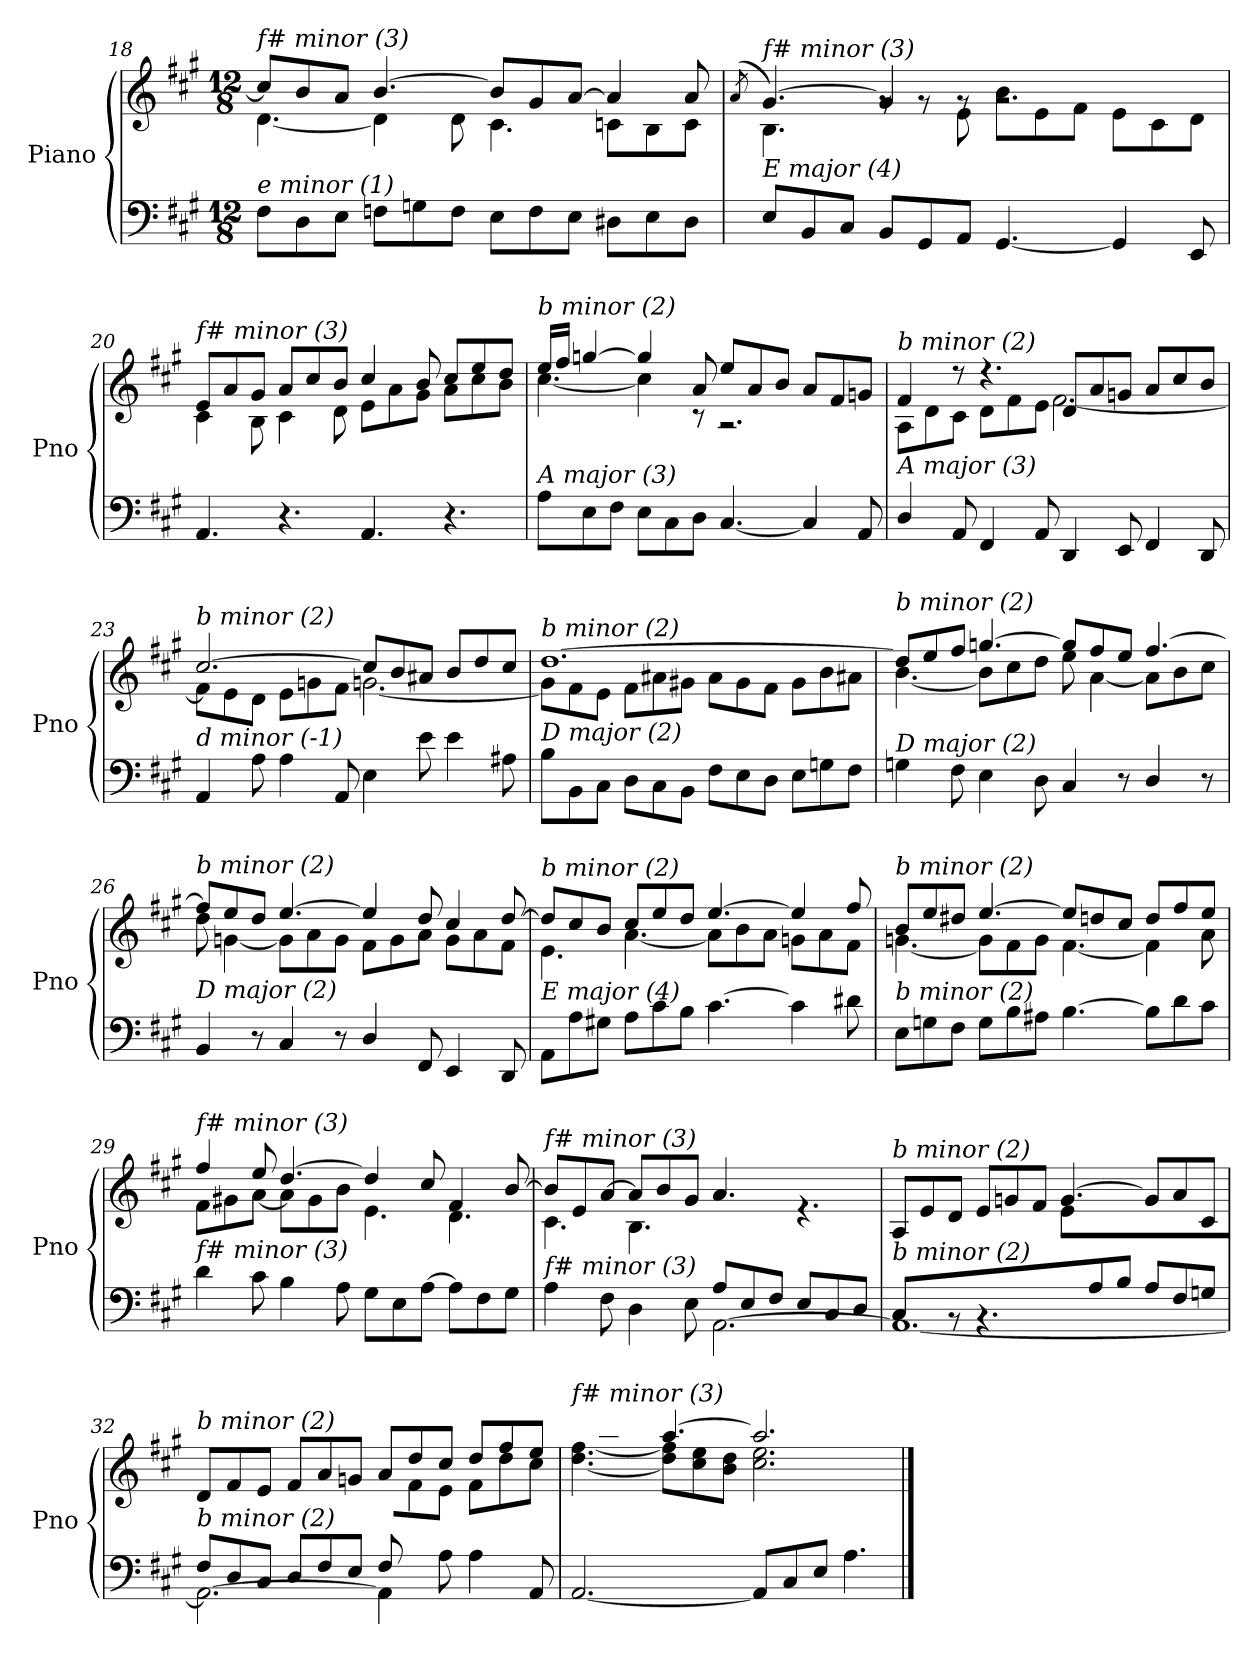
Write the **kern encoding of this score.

**kern	**kern
*part1	*part1
*staff2	*staff1
*I"Piano	*
*I'Pno	*
*clefF4	*clefG2
*k[f#c#g#]	*k[f#c#g#]
*M12/8	*M12/8
=18	=18
*	*^
!	!LO:TX:i:t=f# minor (3)	!
!LO:TX:i:t=e minor (1)	!	!
8F#\L	8cc#/L]	[4.d\
8D\	8b/	.
8E\J	8a/J	.
8Fn\L	[4.b/	4d\]
8Gn\	.	.
8F\J	.	8d\
8E\L	8b/L]	4.c#\
8F\	8g#/	.
8E\J	[8a/J	.
8D#X\L	4a/]	8cn\L
8E\	.	8B\
8D#\J	8a/	8c\J
*	*v	*v
!!LO:LB:g=z
=19	=19
.	(>8qa/
*^	*^
*	*	*	*^
!	!	!LO:TX:i:t=f# minor (3)	!	!
!LO:TX:i:t=E major (4)	!	!	!	!
2ryy	8E/L	[4.g#/)	4.B\	8a!yy
.	8BB/	.	.	2g#!yy
.	8C#/J	.	.	.
.	8BB/L	4g#/]	8rg	.
8ryy	8GG#/	.	8rg	.
2..ryy	8AA/J	8rg	8e\	2..ryy
.	[4.GG#/	2.rg	8b\L	.
.	.	.	8e\	.
.	.	.	8f#\J	.
.	4GG#/]	.	8e\L	.
.	.	.	8c#\	.
.	8EE/	.	8d\J	.
*	*	*	*v	*v
=20	=20	=20	=20
!	!	!LO:TX:i:t=f# minor (3)	!
!LO:TX:i:t=E major (4)	!	!	!
*v	*v	*	*
4.AA/	8e/L	4c#\
.	8a/	.
.	8g#/J	8B\
4.r	8a/L	4c#\
.	8cc#/	.
.	8b/J	8d\
4.AA/	4cc#/	8e\L
.	.	8a\
.	8b/	8g#\J
4.r	8cc#/L	8a\L
.	8ee/	8cc#\
.	8dd/J	8b\J
=21	=21	=21
!	!LO:TX:i:t=b minor (2)	!
!LO:TX:i:t=A major (3)	!	!
8A\L	16ee/LL	[4.cc#\
.	16ff#/JJ	.
8E\	[4ggn/	.
8F#\J	.	.
8E\L	4gg/]	4cc#\]
8C#\	.	.
8D\J	8a/	8r
[4.C#/	8ee/L	2.r
.	8a/	.
.	8b/J	.
4C#/]	8a/L	.
.	8f#/	.
8AA/	8gn/J	.
!!LO:LB:g=z	!!
=22	=22	=22
!	!LO:TX:i:t=b minor (2)	!
!LO:TX:i:t=A major (3)	!	!
4D/	4f#/	8A\L
.	.	8d\
8AA/	8r	8c#\J
4FF#/	4.r	8d\L
.	.	8f#\
8AA/	.	8e\J
4DD/	8d/L	[2.f#\
.	8a/	.
8EE/	8gn/J	.
4FF#/	8a/L	.
.	8cc#/	.
8DD/	8b/J	.
=23	=23	=23
!	!LO:TX:i:t=b minor (2)	!
!LO:TX:i:t=d minor (-1)	!	!
4AA/	[2.cc#/	8f#\L]
.	.	8e\
8A\	.	8d\J
4A\	.	8e\L
.	.	8gn\
8AA/	.	8f#\J
4E\	8cc#/L]	[2.gn\
.	8b/	.
8e\	8a#X/J	.
4e\	8b/L	.
.	8dd/	.
8A#X\	8cc#/J	.
=24	=24	=24
!	!LO:TX:i:t=b minor (2)	!
!LO:TX:i:t=D major (2)	!	!
8B\L	[1.dd	8g\L]
8BB\	.	8f#\
8C#\J	.	8e\J
8D\L	.	8f#\L
8C#\	.	8a#X\
8BB\J	.	8g#X\J
8F#\L	.	8a#\L
8E\	.	8g#\
8D\J	.	8f#\J
8E\L	.	8g#\L
8Gn\	.	8b\
8F#\J	.	8a#X\J
!!LO:LB:g=z	!!
=25	=25	=25
!	!LO:TX:i:t=b minor (2)	!
!LO:TX:i:t=D major (2)	!	!
4Gn\	8dd/L]	[4.b\
.	8ee/	.
8F#\	8ff#/J	.
4E\	[4.ggn/	8b\L]
.	.	8cc#\
8D\	.	8dd\J
4C#/	8gg/L]	8ee\
.	8ff#/	[4a\
8r	8ee/J	.
4D/	[4.ff#/	8a\L]
.	.	8b\
8r	.	8cc#\J
=26	=26	=26
!	!LO:TX:i:t=b minor (2)	!
!LO:TX:i:t=D major (2)	!	!
4BB/	8ff#/L]	8dd\
.	8ee/	[4gn\
8r	8dd/J	.
4C#/	[4.ee/	8g\L]
.	.	8a\
8r	.	8g\J
4D/	4ee/]	8f#\L
.	.	8g\
8FF#/	8dd/	8a\J
4EE/	4cc#/	8g\L
.	.	8a\
8DD/	[8dd/	8f#\J
=27	=27	=27
!	!LO:TX:i:t=b minor (2)	!
!LO:TX:i:t=E major (4)	!	!
8AA\L	8dd/L]	4.e\
8A\	8cc#/	.
8G#X\J	8b/J	.
8A\L	8cc#/L	[4.a\
8c#\	8ee/	.
8B\J	8dd/J	.
[4.c#\	[4.ee/	8a\L]
.	.	8b\
.	.	8a\J
4c#\]	4ee/]	8gn\L
.	.	8a\
8d#X\	8ff#/	8f#\J
!!LO:LB:g=z	!!
=28	=28	=28
!	!LO:TX:i:t=b minor (2)	!
!LO:TX:i:t=b minor (2)	!	!
8E\L	8b/L	[4.gn\
8Gn\	8ee/	.
8F#\J	8dd#X/J	.
8G\L	[4.ee/	8g\L]
8B\	.	8f#\
8A#X\J	.	8g\J
[4.B\	8ee/L]	[4.f#\
.	8ddn/	.
.	8cc#/J	.
8B\L]	8dd/L	4f#\]
8d\	8ff#/	.
8c#\J	8ee/J	8a\
=29	=29	=29
!	!LO:TX:i:t=f# minor (3)	!
!LO:TX:i:t=f# minor (3)	!	!
4d\	4ff#/	8f#\L
.	.	8g#X\
8c#\	8ee/	[8a\J
4B\	[4.dd/	8a\L]
.	.	8g#\
8A\	.	8b\J
8G#\L	4dd/]	4.e\
8E\	.	.
[8A\J	8cc#/	.
8A\L]	4f#/	4.d\
8F#\	.	.
8G#\J	[8b/	.
=30	=30	=30
*^	*	*^
*	*^	*	*	*
!	!	!	!LO:TX:i:t=f# minor (3)	!	!
!LO:TX:i:t=f# minor (3)	!	!	!	!	!
2.ryy	4A\	2.ryy	8b/L]	4.c#\	2.ryy
.	.	.	8e/	.	.
.	8F#\	.	[8a/J	.	.
.	4D\	.	8a/L]	4.B\	.
.	.	.	8b/	.	.
.	8E\	.	8g#/J	.	.
2.ryy	8A/L	[2.AA\	4.a/	2.ryy	2.ryy
.	8E/	.	.	.	.
.	8F#/J	.	.	.	.
.	8E/L	.	4.re	.	.
.	8C#/	.	.	.	.
.	8D/J	.	.	.	.
*	*v	*v	*	*	*
*	*	*	*v	*v
!!LO:LB:g=z
=31	=31	=31	=31
!	!	!LO:TX:i:t=b minor (2)	!
!LO:TX:i:t=b minor (2)	!	!	!
4C#/	1.AA_	8A/L	2.ryy
.	.	8e/	.
8rBB	.	8d/J	.
4.rBB	.	8e/L	.
.	.	8gn/	.
.	.	8f#/J	.
8ryy	.	[4.g/	8e\L
8A/	.	.	2ryy
8B/J	.	.	.
8A/L	.	8g/L]	.
8F#/	.	8a/	.
8Gn/J	.	8c#/J	8ryy
=32	=32	=32	=32
*	*^	*	*^
!	!	!	!LO:TX:i:t=b minor (2)	!	!
!LO:TX:i:t=b minor (2)	!	!	!	!	!
2.ryy	8F#/L	2.AA\_	8d/L	2.ryy	1ryy
.	8D/	.	8f#/	.	.
.	8C#/J	.	8e/J	.	.
.	8D/L	.	8f#/L	.	.
.	8F#/	.	8a/	.	.
.	8E/J	.	8gn/J	.	.
8F#/L	4ryy	4AA\]	8a/L	8ryy	.
2ryy	.	.	8dd/	8f#\	.
.	8A\	2ryy	8cc#/J	8e\J	2ryy
.	4A\	.	8dd/L	8f#\L	.
.	.	.	8ff#/	8dd\	.
8ryy	8AA/	.	8ee/J	8cc#\J	.
*	*v	*v	*	*	*
*	*	*	*v	*v
=33	=33	=33	=33
!	!	!LO:TX:i:t=f# minor (3)	!
!LO:TX:i:t=b minor (2)	!	!	!
*v	*v	*	*
[2.AA/	8ff#/Lyy	[4.dd\ [4.ff#\
.	8aa/	.
.	8gg#/J	.
.	[4.aa/	8dd\] 8ff#\]L
.	.	8cc#\ 8ee\
.	.	8b\ 8dd\J
8AA/L]	2.aa/]	2.cc#\ 2.ee\
8C#/	.	.
8E/J	.	.
4.A\	.	.
*	*v	*v
==	==
*-	*-
